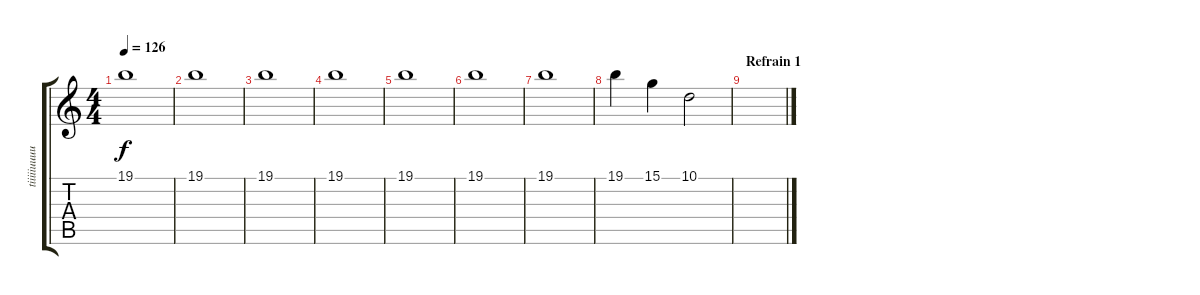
\track ("tiiiiiuuuuuu" "tiiiiiuuuu") {instrument synthdrum}
\staff {score tabs}
\tuning (E4 B3 G3 D3 A2 E2) {hide}
\ts (4 4)
\tempo 126
\clef g2
\ks c
19.1.1{dy f} |
19.1.1 |
19.1.1 |
19.1.1 |
19.1.1 |
19.1.1 |
19.1.1 |
19.1.4 15.1.4 10.1.2 |
\section ("" "Refrain 1")
